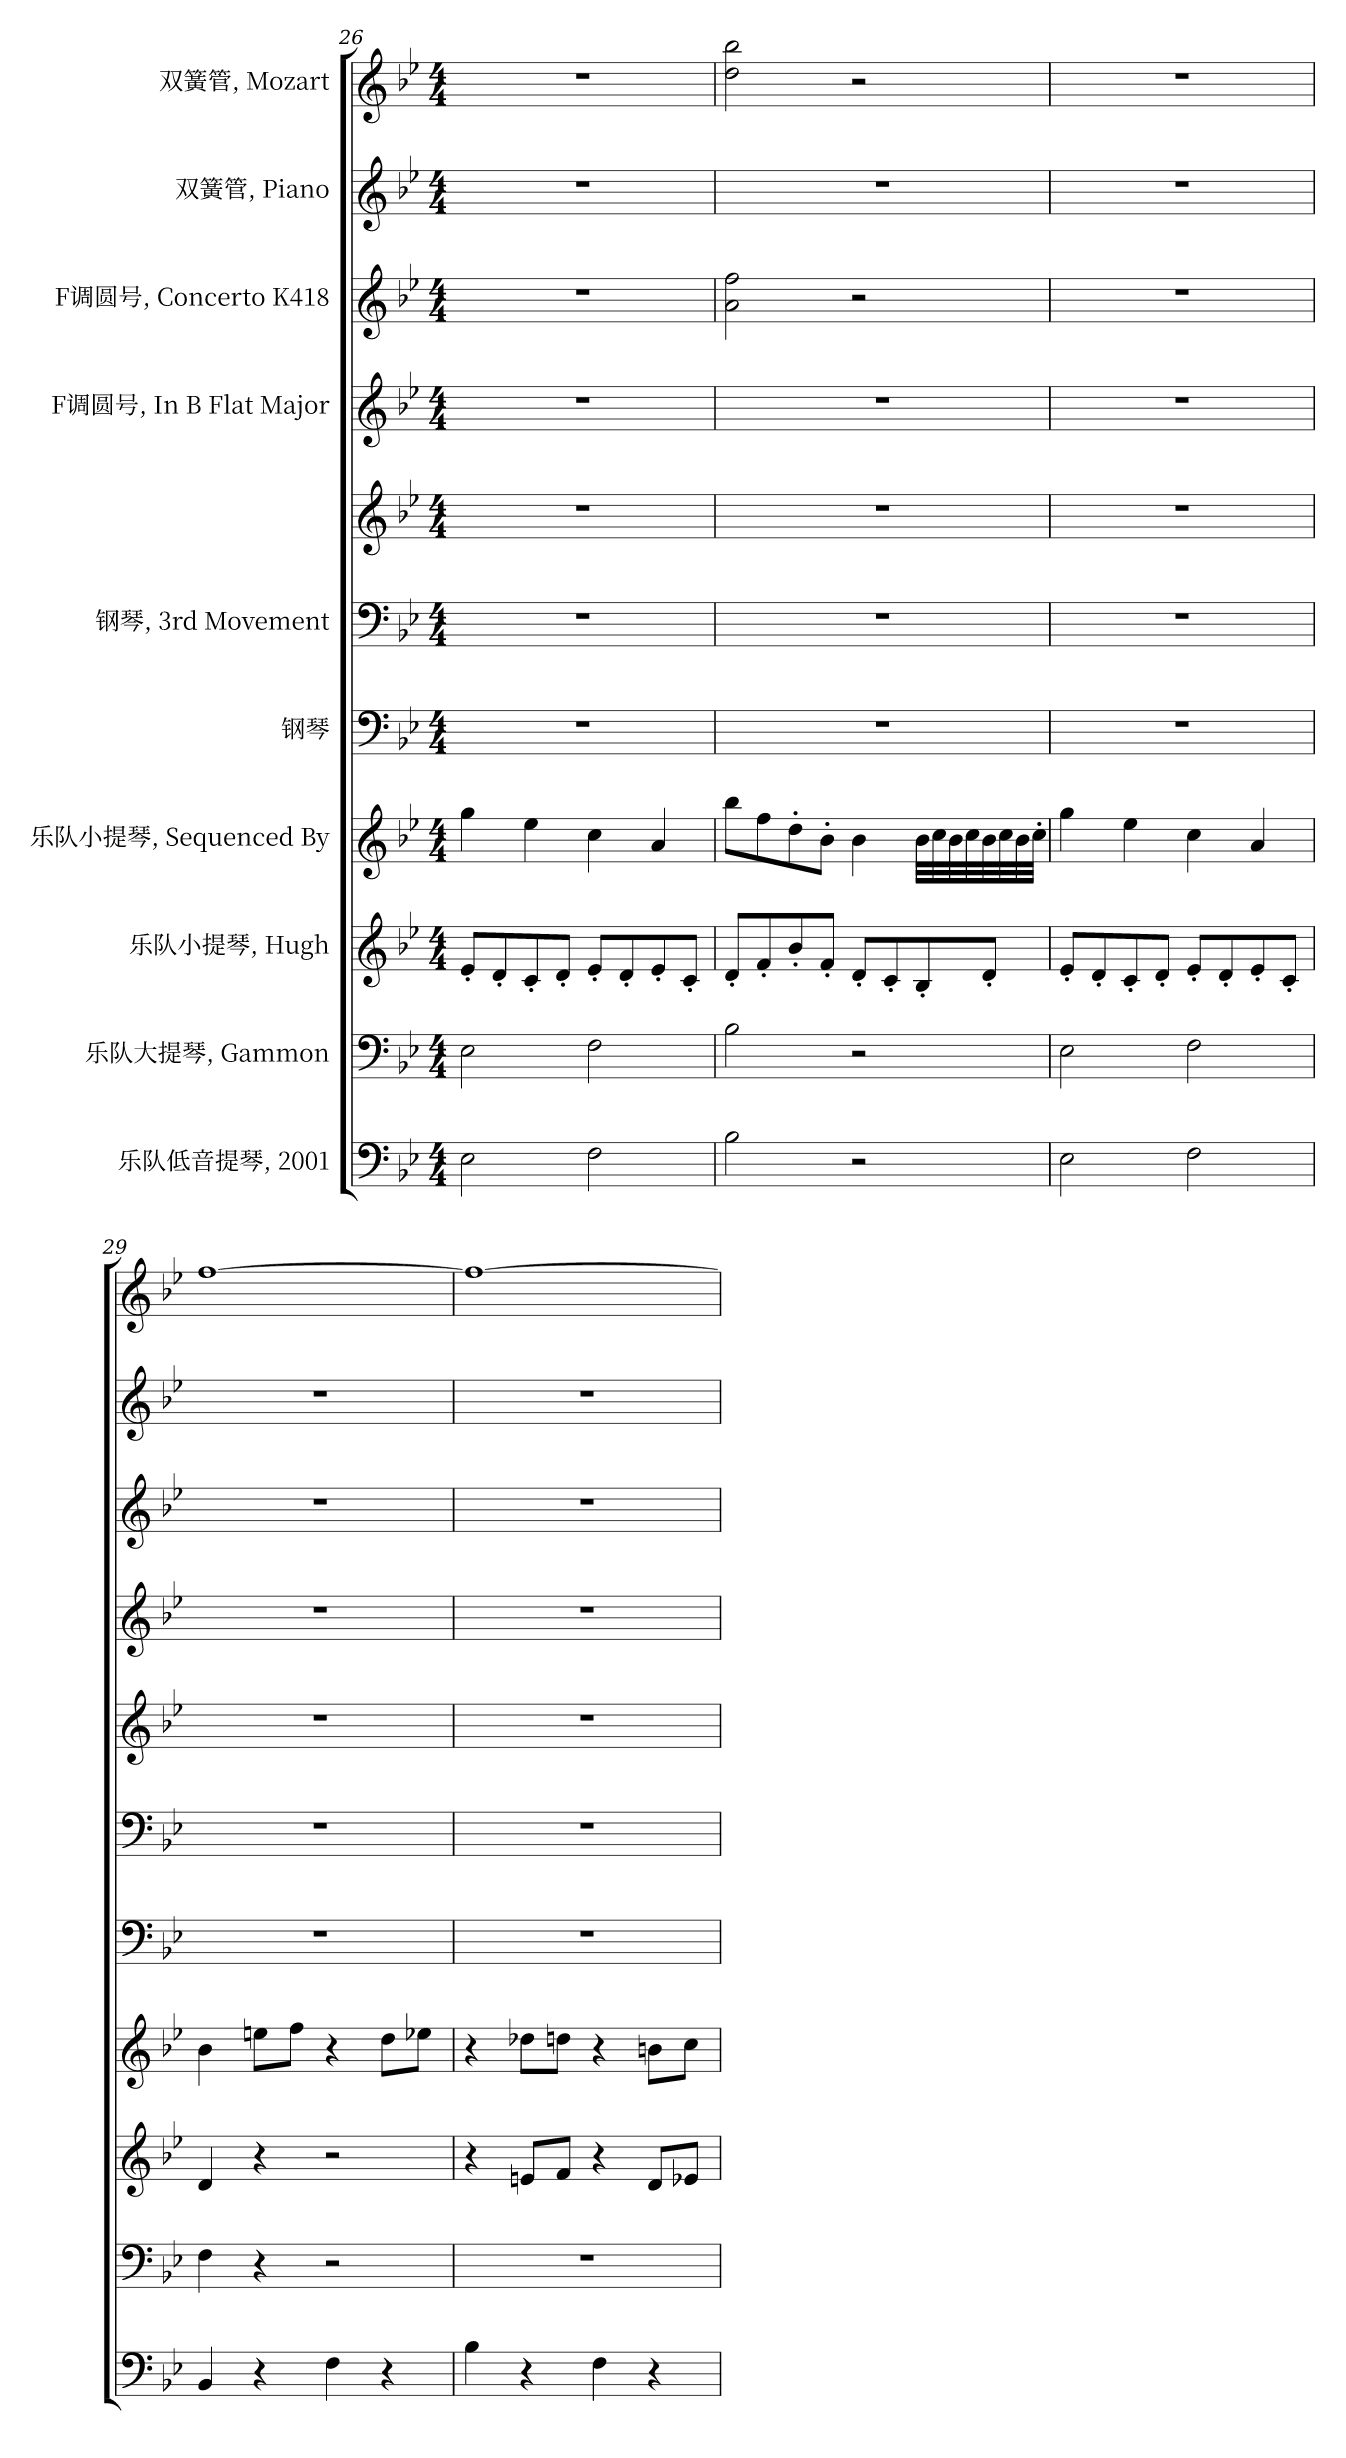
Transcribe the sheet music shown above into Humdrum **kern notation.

**kern	**kern	**kern	**kern	**kern	**kern	**kern	**kern	**kern	**kern	**kern
*part10	*part9	*part8	*part7	*part6	*part5	*part5	*part4	*part3	*part2	*part1
*staff11	*staff10	*staff9	*staff8	*staff7	*staff6	*staff5	*staff4	*staff3	*staff2	*staff1
*I"乐队低音提琴, 2001	*I"乐队大提琴, Gammon	*I"乐队小提琴,  Hugh	*I"乐队小提琴, Sequenced By	*I"钢琴	*I"钢琴, 3rd Movement	*	*I"F调圆号, In B Flat Major	*I"F调圆号, Concerto K418	*I"双簧管,  Piano	*I"双簧管,  Mozart
!!LO:PB:g=z
*clefF4	*clefF4	*clefG2	*clefG2	*clefF4	*clefF4	*clefG2	*clefG2	*clefG2	*clefG2	*clefG2
*ITrd7c12	*	*	*	*	*	*	*ITrd4c7	*ITrd4c7	*	*
*k[b-e-]	*k[b-e-]	*k[b-e-]	*k[b-e-]	*k[b-e-]	*k[b-e-]	*k[b-e-]	*k[b-e-a-]	*k[b-e-a-]	*k[b-e-]	*k[b-e-]
*M4/4	*M4/4	*M4/4	*M4/4	*M4/4	*M4/4	*M4/4	*M4/4	*M4/4	*M4/4	*M4/4
=26	=26	=26	=26	=26	=26	=26	=26	=26	=26	=26
2EE-\	2E-\	8e-'/L	4gg\	1r	1r	1r	1r	1r	1r	1r
.	.	8d'/	.	.	.	.	.	.	.	.
.	.	8c'/	4ee-\	.	.	.	.	.	.	.
.	.	8d'/J	.	.	.	.	.	.	.	.
2FF\	2F\	8e-'/L	4cc\	.	.	.	.	.	.	.
.	.	8d'/	.	.	.	.	.	.	.	.
.	.	8e-'/	4a/	.	.	.	.	.	.	.
.	.	8c'/J	.	.	.	.	.	.	.	.
=27	=27	=27	=27	=27	=27	=27	=27	=27	=27	=27
2BB-\	2B-\	8d'/L	8bb-\L	1r	1r	1r	1r	2d\ 2b-\	1r	2dd\ 2bb-\
.	.	8f'/	8ff\	.	.	.	.	.	.	.
.	.	8b-'/	8dd'\	.	.	.	.	.	.	.
.	.	8f'/J	8b-'\J	.	.	.	.	.	.	.
2r	2r	8d'/L	4b-\	.	.	.	.	2r	.	2r
.	.	8c'/	.	.	.	.	.	.	.	.
.	.	8B-'/	32b-\LLL	.	.	.	.	.	.	.
.	.	.	32cc\	.	.	.	.	.	.	.
.	.	.	32b-\	.	.	.	.	.	.	.
.	.	.	32cc\	.	.	.	.	.	.	.
.	.	8d'/J	32b-\	.	.	.	.	.	.	.
.	.	.	32cc\	.	.	.	.	.	.	.
.	.	.	32b-\	.	.	.	.	.	.	.
.	.	.	32cc'\JJJ	.	.	.	.	.	.	.
=28	=28	=28	=28	=28	=28	=28	=28	=28	=28	=28
2EE-\	2E-\	8e-'/L	4gg\	1r	1r	1r	1r	1r	1r	1r
.	.	8d'/	.	.	.	.	.	.	.	.
.	.	8c'/	4ee-\	.	.	.	.	.	.	.
.	.	8d'/J	.	.	.	.	.	.	.	.
2FF\	2F\	8e-'/L	4cc\	.	.	.	.	.	.	.
.	.	8d'/	.	.	.	.	.	.	.	.
.	.	8e-'/	4a/	.	.	.	.	.	.	.
.	.	8c'/J	.	.	.	.	.	.	.	.
=29	=29	=29	=29	=29	=29	=29	=29	=29	=29	=29
4BBB-/	4F\	4d/	4b-\	1r	1r	1r	1r	1r	1r	[1ff
4r	4r	4r	8een\L	.	.	.	.	.	.	.
.	.	.	8ff\J	.	.	.	.	.	.	.
4FF\	2r	2r	4r	.	.	.	.	.	.	.
4r	.	.	8dd\L	.	.	.	.	.	.	.
.	.	.	8ee-X\J	.	.	.	.	.	.	.
!!LO:PB:g=z
=30	=30	=30	=30	=30	=30	=30	=30	=30	=30	=30
4BB-\	1r	4r	4r	1r	1r	1r	1r	1r	1r	1ff_
4r	.	8en/L	8dd-X\L	.	.	.	.	.	.	.
.	.	8f/J	8ddn\J	.	.	.	.	.	.	.
4FF\	.	4r	4r	.	.	.	.	.	.	.
4r	.	8d/L	8bn\L	.	.	.	.	.	.	.
.	.	8e-X/J	8cc\J	.	.	.	.	.	.	.
=	=	=	=	=	=	=	=	=	=	=
*-	*-	*-	*-	*-	*-	*-	*-	*-	*-	*-
